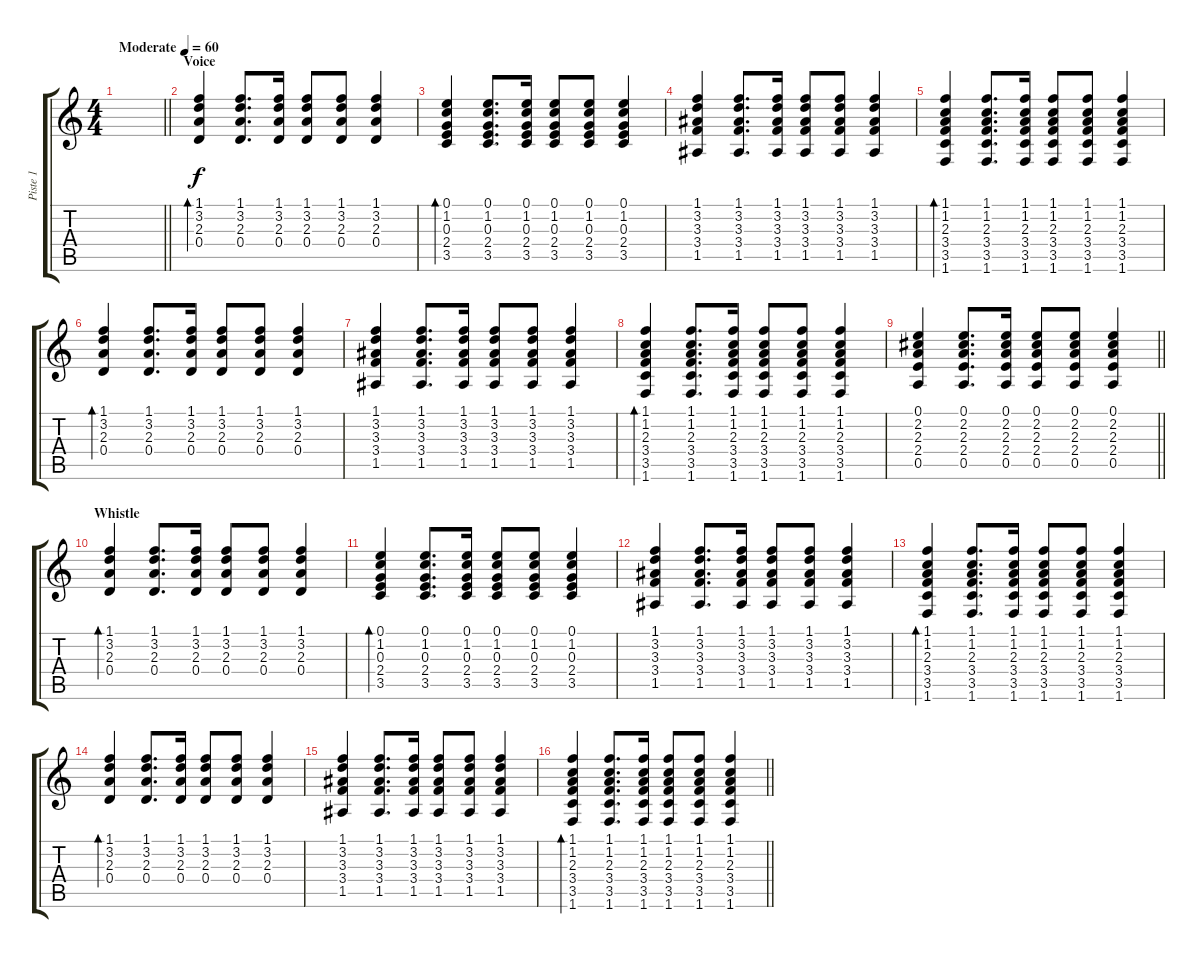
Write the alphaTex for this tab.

\track ("Piste 1" "Piste 1") {instrument acousticguitarsteel}
\staff {score tabs}
\tuning (E4 B3 G3 D3 A2 E2) {hide}
\ts (4 4)
\tempo (60 "Moderate")
\clef g2
\barLineRight lightlight
\ks c
|
\section ("" "Voice")
(1.1 3.2 2.3 0.4).4{bd 60} (1.1 3.2 2.3 0.4).8{d} (1.1 3.2 2.3 0.4).16 (1.1 3.2 2.3 0.4).8 (1.1 3.2 2.3 0.4).8 (1.1 3.2 2.3 0.4).4 |
(0.1 1.2 0.3 2.4 3.5).4{bd 60} (0.1 1.2 0.3 2.4 3.5).8{d} (0.1 1.2 0.3 2.4 3.5).16 (0.1 1.2 0.3 2.4 3.5).8 (0.1 1.2 0.3 2.4 3.5).8 (0.1 1.2 0.3 2.4 3.5).4 |
(1.1 3.2 3.3 3.4 1.5).4 (1.1 3.2 3.3 3.4 1.5).8{d} (1.1 3.2 3.3 3.4 1.5).16 (1.1 3.2 3.3 3.4 1.5).8 (1.1 3.2 3.3 3.4 1.5).8 (1.1 3.2 3.3 3.4 1.5).4 |
(1.1 1.2 2.3 3.4 3.5 1.6).4{bd 60} (1.1 1.2 2.3 3.4 3.5 1.6).8{d} (1.1 1.2 2.3 3.4 3.5 1.6).16 (1.1 1.2 2.3 3.4 3.5 1.6).8 (1.1 1.2 2.3 3.4 3.5 1.6).8 (1.1 1.2 2.3 3.4 3.5 1.6).4 |
(1.1 3.2 2.3 0.4).4{bd 60} (1.1 3.2 2.3 0.4).8{d} (1.1 3.2 2.3 0.4).16 (1.1 3.2 2.3 0.4).8 (1.1 3.2 2.3 0.4).8 (1.1 3.2 2.3 0.4).4 |
(1.1 3.2 3.3 3.4 1.5).4 (1.1 3.2 3.3 3.4 1.5).8{d} (1.1 3.2 3.3 3.4 1.5).16 (1.1 3.2 3.3 3.4 1.5).8 (1.1 3.2 3.3 3.4 1.5).8 (1.1 3.2 3.3 3.4 1.5).4 |
(1.1 1.2 2.3 3.4 3.5 1.6).4{bd 60} (1.1 1.2 2.3 3.4 3.5 1.6).8{d} (1.1 1.2 2.3 3.4 3.5 1.6).16 (1.1 1.2 2.3 3.4 3.5 1.6).8 (1.1 1.2 2.3 3.4 3.5 1.6).8 (1.1 1.2 2.3 3.4 3.5 1.6).4 |
\barLineRight lightlight
(0.1 2.2 2.3 2.4 0.5).4 (0.1 2.2 2.3 2.4 0.5).8{d} (0.1 2.2 2.3 2.4 0.5).16 (0.1 2.2 2.3 2.4 0.5).8 (0.1 2.2 2.3 2.4 0.5).8 (0.1 2.2 2.3 2.4 0.5).4 |
\section ("" "Whistle")
(1.1 3.2 2.3 0.4).4{bd 60} (1.1 3.2 2.3 0.4).8{d} (1.1 3.2 2.3 0.4).16 (1.1 3.2 2.3 0.4).8 (1.1 3.2 2.3 0.4).8 (1.1 3.2 2.3 0.4).4 |
(0.1 1.2 0.3 2.4 3.5).4{bd 60} (0.1 1.2 0.3 2.4 3.5).8{d} (0.1 1.2 0.3 2.4 3.5).16 (0.1 1.2 0.3 2.4 3.5).8 (0.1 1.2 0.3 2.4 3.5).8 (0.1 1.2 0.3 2.4 3.5).4 |
(1.1 3.2 3.3 3.4 1.5).4 (1.1 3.2 3.3 3.4 1.5).8{d} (1.1 3.2 3.3 3.4 1.5).16 (1.1 3.2 3.3 3.4 1.5).8 (1.1 3.2 3.3 3.4 1.5).8 (1.1 3.2 3.3 3.4 1.5).4 |
(1.1 1.2 2.3 3.4 3.5 1.6).4{bd 60} (1.1 1.2 2.3 3.4 3.5 1.6).8{d} (1.1 1.2 2.3 3.4 3.5 1.6).16 (1.1 1.2 2.3 3.4 3.5 1.6).8 (1.1 1.2 2.3 3.4 3.5 1.6).8 (1.1 1.2 2.3 3.4 3.5 1.6).4 |
(1.1 3.2 2.3 0.4).4{bd 60} (1.1 3.2 2.3 0.4).8{d} (1.1 3.2 2.3 0.4).16 (1.1 3.2 2.3 0.4).8 (1.1 3.2 2.3 0.4).8 (1.1 3.2 2.3 0.4).4 |
(1.1 3.2 3.3 3.4 1.5).4 (1.1 3.2 3.3 3.4 1.5).8{d} (1.1 3.2 3.3 3.4 1.5).16 (1.1 3.2 3.3 3.4 1.5).8 (1.1 3.2 3.3 3.4 1.5).8 (1.1 3.2 3.3 3.4 1.5).4 |
\barLineRight lightlight
(1.1 1.2 2.3 3.4 3.5 1.6).4{bd 60} (1.1 1.2 2.3 3.4 3.5 1.6).8{d} (1.1 1.2 2.3 3.4 3.5 1.6).16 (1.1 1.2 2.3 3.4 3.5 1.6).8 (1.1 1.2 2.3 3.4 3.5 1.6).8 (1.1 1.2 2.3 3.4 3.5 1.6).4
